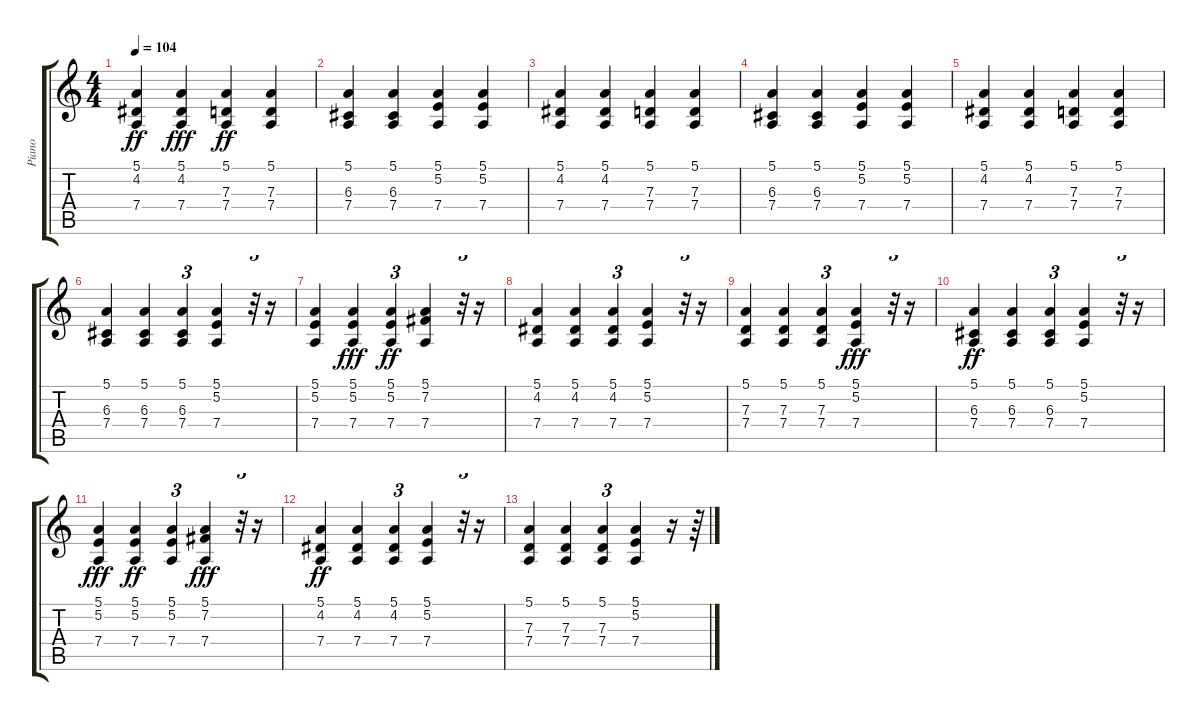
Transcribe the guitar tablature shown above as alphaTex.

\track ("Piano" "Piano") {instrument brightacousticpiano}
\staff {score tabs}
\tuning (E4 B3 G3 D3 A2 E2) {hide}
\ts (4 4)
\tempo 104
\clef g2
\ks c
(5.1 4.2 7.4).4{dy ff} (5.1 4.2 7.4).4{dy fff} (5.1 7.3 7.4).4{dy ff} (5.1 7.3 7.4).4 |
(5.1 6.3 7.4).4 (5.1 6.3 7.4).4 (5.1 5.2 7.4).4 (5.1 5.2 7.4).4 |
(5.1 4.2 7.4).4 (5.1 4.2 7.4).4 (5.1 7.3 7.4).4 (5.1 7.3 7.4).4 |
(5.1 6.3 7.4).4 (5.1 6.3 7.4).4 (5.1 5.2 7.4).4 (5.1 5.2 7.4).4 |
(5.1 4.2 7.4).4 (5.1 4.2 7.4).4 (5.1 7.3 7.4).4 (5.1 7.3 7.4).4 |
(5.1 6.3 7.4).4 (5.1 6.3 7.4).4 (5.1 6.3 7.4).4{tu (3 2)} (5.1 5.2 7.4).4 r.32{tu (3 2)} r.16 |
(5.1 5.2 7.4).4 (5.1 5.2 7.4).4{dy fff} (5.1 5.2 7.4).4{tu (3 2) dy ff} (5.1 7.2 7.4).4 r.32{tu (3 2)} r.16 |
(5.1 4.2 7.4).4 (5.1 4.2 7.4).4 (5.1 4.2 7.4).4{tu (3 2)} (5.1 5.2 7.4).4 r.32{tu (3 2)} r.16 |
(5.1 7.3 7.4).4 (5.1 7.3 7.4).4 (5.1 7.3 7.4).4{tu (3 2)} (5.1 5.2 7.4).4{dy fff} r.32{tu (3 2)} r.16 |
(5.1 6.3 7.4).4{dy ff volume 14} (5.1 6.3 7.4).4{volume 13} (5.1 6.3 7.4).4{tu (3 2) volume 12} (5.1 5.2 7.4).4{volume 12} r.32{tu (3 2)} r.16 |
(5.1 5.2 7.4).4{dy fff volume 10} (5.1 5.2 7.4).4{dy ff volume 9} (5.1 5.2 7.4).4{tu (3 2) volume 8} (5.1 7.2 7.4).4{dy fff volume 8} r.32{tu (3 2)} r.16 |
(5.1 4.2 7.4).4{dy ff volume 7} (5.1 4.2 7.4).4{volume 6} (5.1 4.2 7.4).4{tu (3 2) volume 5} (5.1 5.2 7.4).4{volume 5} r.32{tu (3 2)} r.16 |
(5.1 7.3 7.4).4{volume 3} (5.1 7.3 7.4).4{volume 2} (5.1 7.3 7.4).4{tu (3 2) volume 2} (5.1 5.2 7.4).4{volume 1} r.16 r.64
